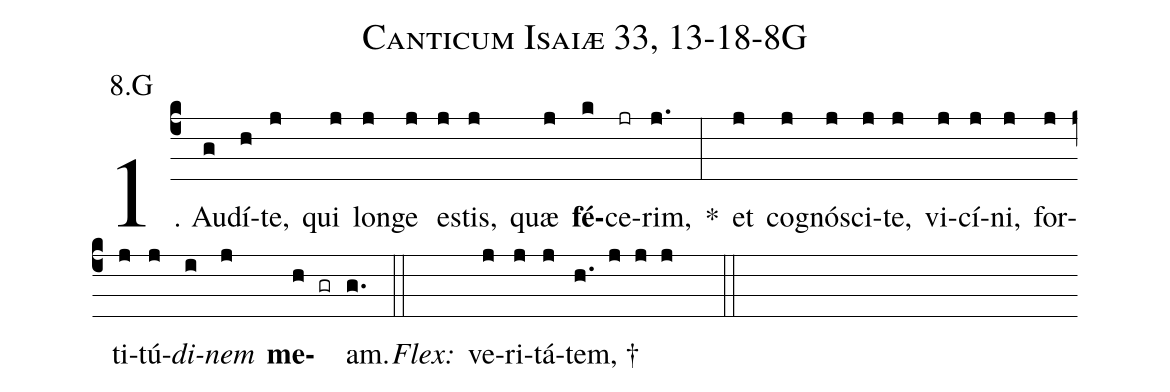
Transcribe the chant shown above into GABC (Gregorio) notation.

name: Canticum Isaiæ 33, 13-18-8G;
annotation: 8.G;
%%
(c4)1. Au(g)dí(h)te,(j) qui(j) lon(j)ge(j) es(j)tis,(j) quæ(j) <b>fé</b>(k)ce(jr)rim,(j.) *(:) et(j) co(j)gnó(j)sci(j)te,(j) vi(j)cí(j)ni,(j) for(j)ti(j)tú(j)<i>di</i>(i)<i>nem</i>(j) <b>me</b>(h gr)am.(g.) (::)
<i>Flex:</i>()  ve(j)ri(j)tá(j)tem, †(h. j j j  ::)
